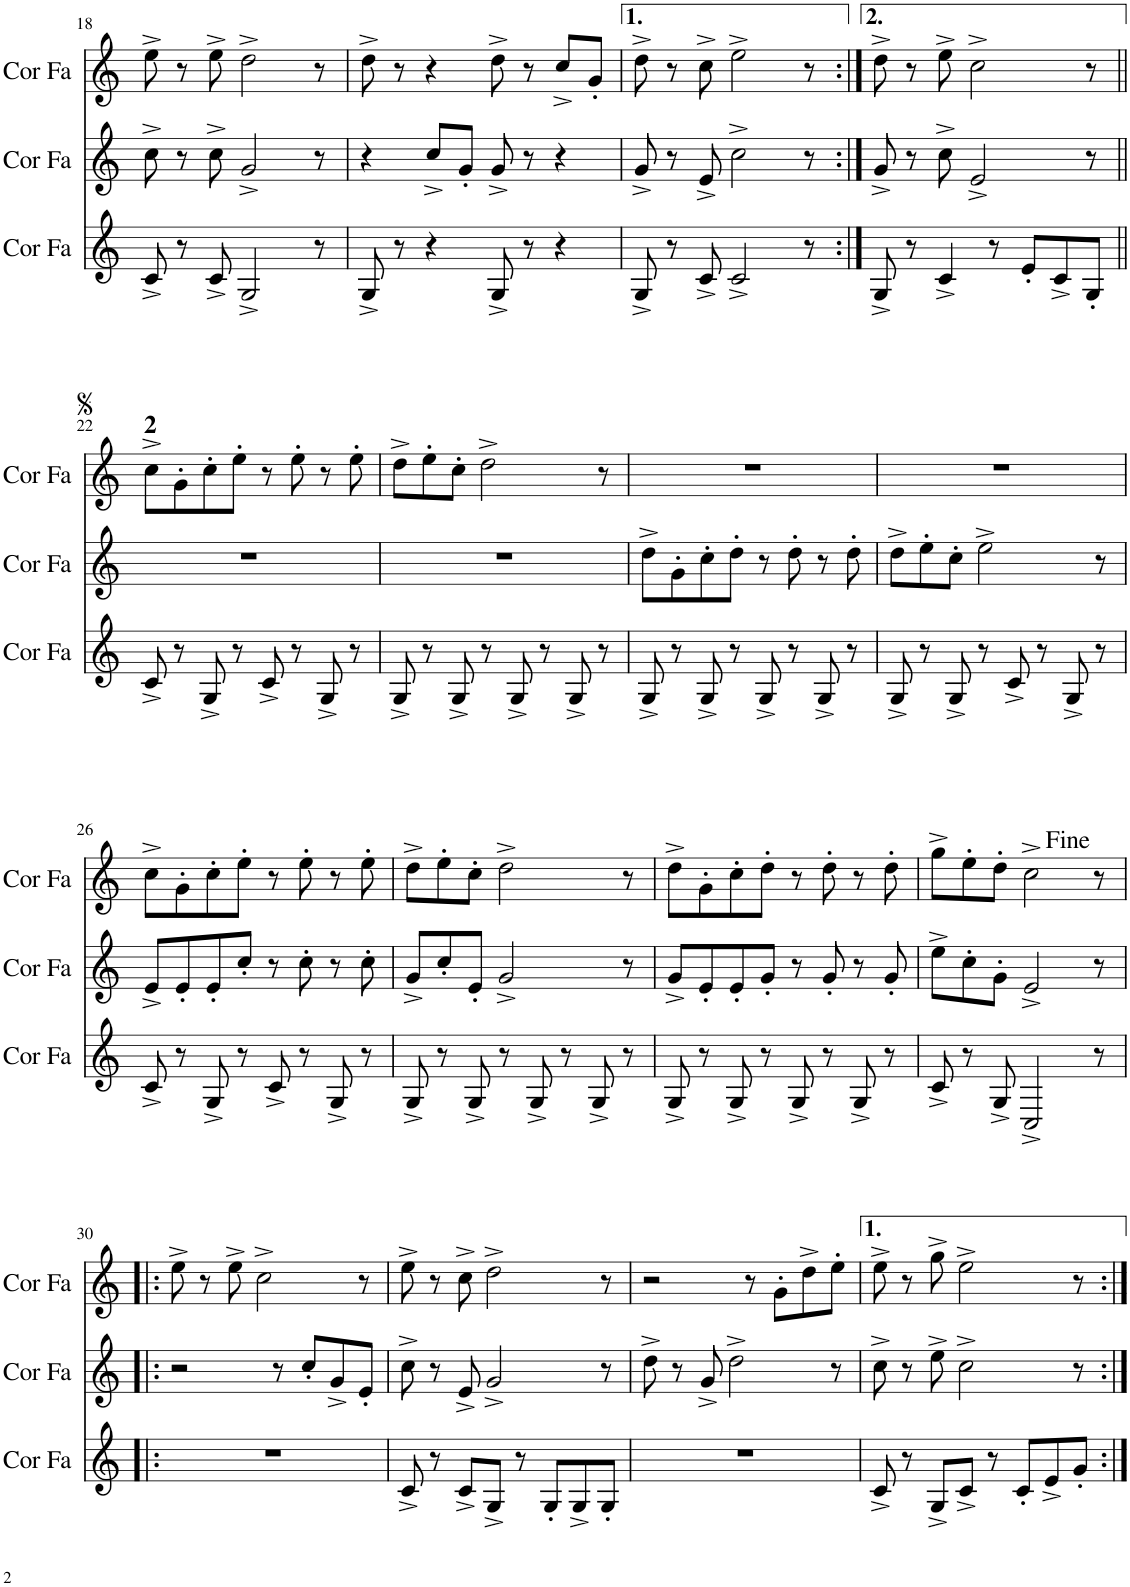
**kern	**kern	**kern
*part3	*part2	*part1
*staff3	*staff2	*staff1
*I"Cor en Fa	*I"Cor en Fa	*I"Cor en Fa
*I'Cor Fa	*I'Cor Fa	*I'Cor Fa
!!LO:PB:g=z
*clefG2	*clefG2	*clefG2
*Trd4c7	*Trd4c7	*Trd4c7
*k[]	*k[]	*k[]
*M4/4	*M4/4	*M4/4
=18	=18	=18
8c^/	8cc^\	8ee^\
8r	8r	8r
8c^/	8cc^\	8ee^\
2G^/	2g^/	2dd^\
8r	8r	8r
=19	=19	=19
8G^/	4r	8dd^\
8r	.	8r
4r	8cc^/L	4r
.	8g'/J	.
8G^/	8g^/	8dd^\
8r	8r	8r
4r	4r	8cc^/L
.	.	8g'/J
=20	=20	=20
8G^/	8g^/	8dd^\
8r	8r	8r
8c^/	8e^/	8cc^\
2c^/	2cc^\	2ee^\
8r	8r	8r
=21:|!	=21:|!	=21:|!
8G^/	8g^/	8dd^\
8r	8r	8r
4c^/	8cc^\	8ee^\
.	2e^/	2cc^\
8r	.	.
8e'/L	.	.
8c^/	.	.
8G'/J	8r	8r
!!LO:LB:g=z
=22||	=22||	=22||
!	!	!LO:TX:a:B:t=2
8c^/	1r	8cc^\L
8r	.	8g'\
8G^/	.	8cc'\
8r	.	8ee'\J
8c^/	.	8r
8r	.	8ee'\
8G^/	.	8r
8r	.	8ee'\
=23	=23	=23
8G^/	1r	8dd^\L
8r	.	8ee'\
8G^/	.	8cc'\J
8r	.	2dd^\
8G^/	.	.
8r	.	.
8G^/	.	.
8r	.	8r
=24	=24	=24
8G^/	8dd^\L	1r
8r	8g'\	.
8G^/	8cc'\	.
8r	8dd'\J	.
8G^/	8r	.
8r	8dd'\	.
8G^/	8r	.
8r	8dd'\	.
=25	=25	=25
8G^/	8dd^\L	1r
8r	8ee'\	.
8G^/	8cc'\J	.
8r	2ee^\	.
8c^/	.	.
8r	.	.
8G^/	.	.
8r	8r	.
!!LO:LB:g=z
=26	=26	=26
8c^/	8e^/L	8cc^\L
8r	8e'/	8g'\
8G^/	8e'/	8cc'\
8r	8cc'/J	8ee'\J
8c^/	8r	8r
8r	8cc'\	8ee'\
8G^/	8r	8r
8r	8cc'\	8ee'\
=27	=27	=27
8G^/	8g^/L	8dd^\L
8r	8cc'/	8ee'\
8G^/	8e'/J	8cc'\J
8r	2g^/	2dd^\
8G^/	.	.
8r	.	.
8G^/	.	.
8r	8r	8r
=28	=28	=28
8G^/	8g^/L	8dd^\L
8r	8e'/	8g'\
8G^/	8e'/	8cc'\
8r	8g'/J	8dd'\J
8G^/	8r	8r
8r	8g'/	8dd'\
8G^/	8r	8r
8r	8g'/	8dd'\
=29	=29	=29
8c^/	8ee^\L	8gg^\L
8r	8cc'\	8ee'\
8G^/	8g'\J	8dd'\J
2C^/	2e^/	2cc^\
8r	8r	8r
!!LO:LB:g=z
=30!|:	=30!|:	=30!|:
1r	2r	8ee^\
.	.	8r
.	.	8ee^\
.	.	2cc^\
.	8r	.
.	8cc'/L	.
.	8g^/	.
.	8e'/J	8r
=31	=31	=31
8c^/	8cc^\	8ee^\
8r	8r	8r
8c^/L	8e^/	8cc^\
8G^/J	2g^/	2dd^\
8r	.	.
8G'/L	.	.
8G^/	.	.
8G'/J	8r	8r
=32	=32	=32
1r	8dd^\	2r
.	8r	.
.	8g^/	.
.	2dd^\	.
.	.	8r
.	.	8g'\L
.	.	8dd^\
.	8r	8ee'\J
=33	=33	=33
8c^/	8cc^\	8ee^\
8r	8r	8r
8G^/L	8ee^\	8gg^\
8c^/J	2cc^\	2ee^\
8r	.	.
8c'/L	.	.
8e^/	.	.
8g'/J	8r	8r
=:|!	=:|!	=:|!
*-	*-	*-
